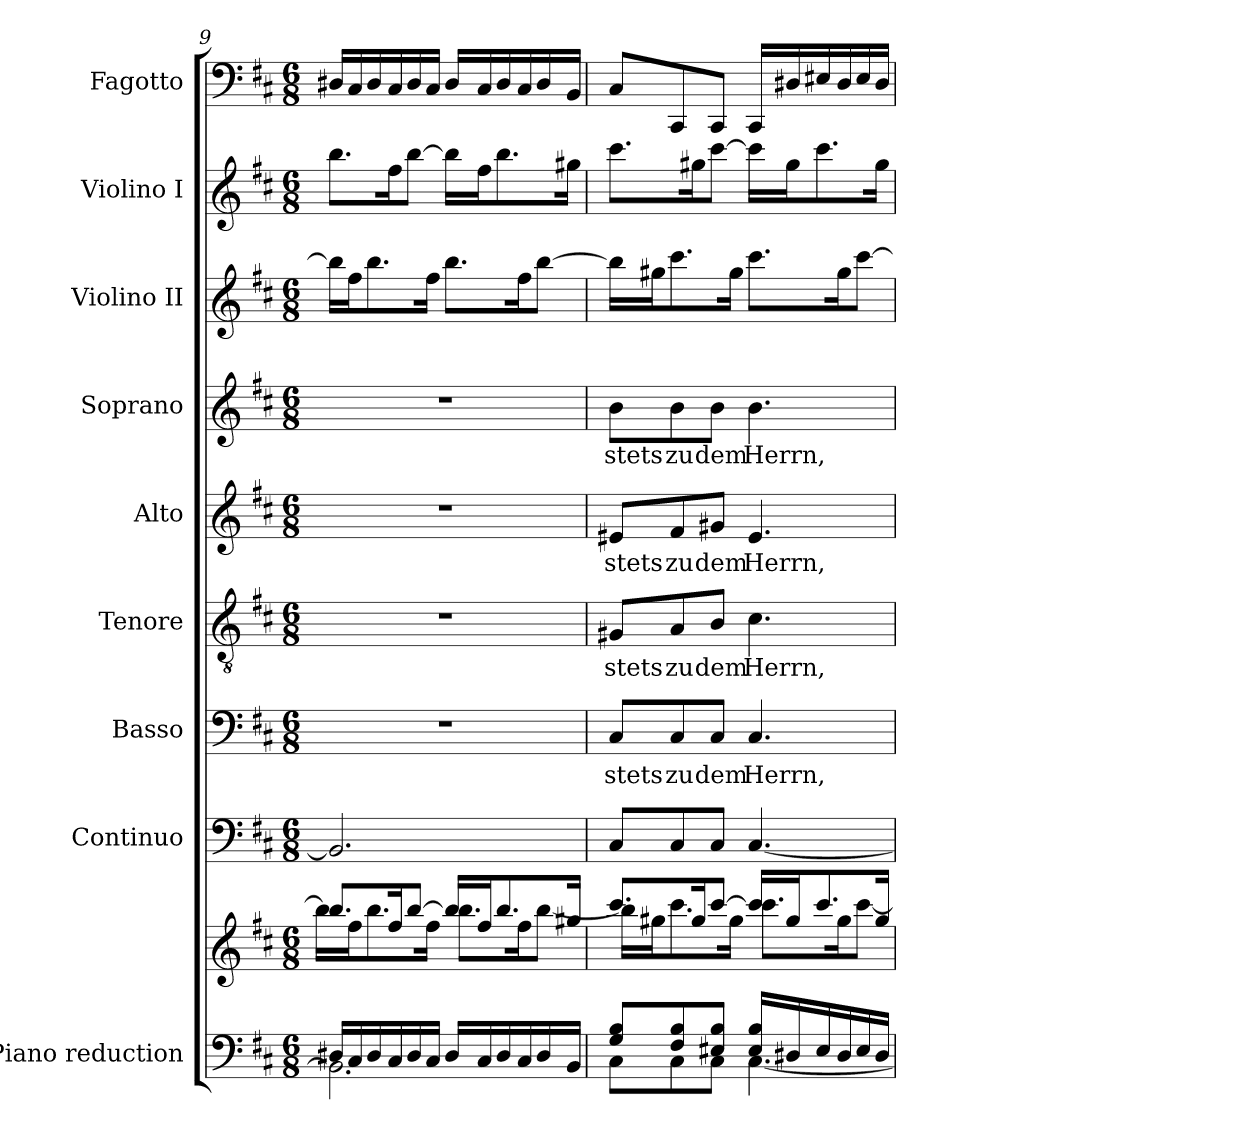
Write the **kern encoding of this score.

**kern	**kern	**kern	**kern	**text	**kern	**text	**kern	**text	**kern	**text	**kern	**kern	**kern
*part9	*part9	*part8	*part7	*part7	*part6	*part6	*part5	*part5	*part4	*part4	*part3	*part2	*part1
*staff10	*staff9	*staff8	*staff7	*staff7	*staff6	*staff6	*staff5	*staff5	*staff4	*staff4	*staff3	*staff2	*staff1
*I"Piano reduction	*	*I"Continuo	*I"Basso	*	*I"Tenore	*	*I"Alto	*	*I"Soprano	*	*I"Violino II	*I"Violino I	*I"Fagotto
*I'Pno	*	*	*	*	*	*	*	*	*	*	*I'Vln	*I'Vln	*
*clefF4	*clefG2	*clefF4	*clefF4	*	*clefGv2	*	*clefG2	*	*clefG2	*	*clefG2	*clefG2	*clefF4
*k[f#c#]	*k[f#c#]	*k[f#c#]	*k[f#c#]	*	*k[f#c#]	*	*k[f#c#]	*	*k[f#c#]	*	*k[f#c#]	*k[f#c#]	*k[f#c#]
*M6/8	*M6/8	*M6/8	*M6/8	*	*M6/8	*	*M6/8	*	*M6/8	*	*M6/8	*M6/8	*M6/8
=9	=9	=9	=9	=9	=9	=9	=9	=9	=9	=9	=9	=9	=9
*^	*^	*	*	*	*	*	*	*	*	*	*	*	*
16D#X/LL	2.BB\]	8.bb/L	16bb\LL]	2.BB/]	2.r	.	2.r	.	2.r	.	2.r	.	16bb\LL]	8.bb\L	16D#X/LL
16C#/	.	.	16ff#\J	.	.	.	.	.	.	.	.	.	16ff#\J	.	16C#/
16D#/	.	.	8.bb\	.	.	.	.	.	.	.	.	.	8.bb\	.	16D#/
16C#/	.	16ff#/K	.	.	.	.	.	.	.	.	.	.	.	16ff#\K	16C#/
16D#/	.	[8bb/J	.	.	.	.	.	.	.	.	.	.	.	[8bb\J	16D#/
16C#/JJ	.	.	16ff#\Jk	.	.	.	.	.	.	.	.	.	16ff#\Jk	.	16C#/JJ
16D#/LL	.	16bb/LL]	8.bb\L	.	.	.	.	.	.	.	.	.	8.bb\L	16bb\LL]	16D#/LL
16C#/	.	16ff#/J	.	.	.	.	.	.	.	.	.	.	.	16ff#\J	16C#/
16D#/	.	8.bb/	.	.	.	.	.	.	.	.	.	.	.	8.bb\	16D#/
16C#/	.	.	16ff#\K	.	.	.	.	.	.	.	.	.	16ff#\K	.	16C#/
16D#/	.	.	[>8bb\J	.	.	.	.	.	.	.	.	.	[8bb\J	.	16D#/
16BB/JJ	.	16gg#X/Jk	.	.	.	.	.	.	.	.	.	.	.	16gg#X\Jk	16BB/JJ
=10	=10	=10	=10	=10	=10	=10	=10	=10	=10	=10	=10	=10	=10	=10	=10
!	!	!	!	!	!	!LO:LY:b	!	!LO:LY:b	!	!LO:LY:b	!	!LO:LY:b	!	!	!
8G!/ 8B!/L	8C#\L	8.ccc#/L	16bb\LL]	8C#/L	8C#/L	stets	8G#X/L	stets	8e#X/L	stets	8b\L	stets	16bb\LL]	8.ccc#\L	8C#/L
.	.	.	16gg#X\J	.	.	.	.	.	.	.	.	.	16gg#X\J	.	.
!	!	!	!	!	!	!LO:LY:b	!	!LO:LY:b	!	!LO:LY:b	!	!LO:LY:b	!	!	!
8F#!/ 8B!/	8C#\	.	8.ccc#\	8C#/	8C#/	zu	8A/	zu	8f#/	zu	8b\	zu	8.ccc#\	.	8CC#/
.	.	16gg#/K	.	.	.	.	.	.	.	.	.	.	.	16gg#X\K	.
!	!	!	!	!	!	!LO:LY:b	!	!LO:LY:b	!	!LO:LY:b	!	!LO:LY:b	!	!	!
8E#X!/ 8B!/J	8C#\J	[8ccc#/J	.	8C#/J	8C#/J	dem	8B/J	dem	8g#X/J	dem	8b\J	dem	.	[8ccc#\J	8CC#/J
.	.	.	16gg#\Jk	.	.	.	.	.	.	.	.	.	16gg#\Jk	.	.
!	!	!	!	!	!	!LO:LY:b	!	!LO:LY:b	!	!LO:LY:b	!	!LO:LY:b	!	!	!
16E#!/ 16B!/LL	[4.C#\	16ccc#/LL]	8.ccc#\L	[4.C#/	4.C#/	Herrn,	4.c#\	Herrn,	4.e#/	Herrn,	4.b\	Herrn,	8.ccc#\L	16ccc#\LL]	16CC#/LL
16D#X/	.	16gg#/J	.	.	.	.	.	.	.	.	.	.	.	16gg#\J	16D#X/
16E#/	.	8.ccc#/	.	.	.	.	.	.	.	.	.	.	.	8.ccc#\	16E#X/
16D#/	.	.	16gg#\K	.	.	.	.	.	.	.	.	.	16gg#\K	.	16D#/
16E#/	.	.	[>8ccc#\J	.	.	.	.	.	.	.	.	.	[8ccc#\J	.	16E#/
16D#/JJ	.	16gg#/Jk	.	.	.	.	.	.	.	.	.	.	.	16gg#\Jk	16D#/JJ
*v	*v	*	*	*	*	*	*	*	*	*	*	*	*	*	*
*	*v	*v	*	*	*	*	*	*	*	*	*	*	*	*
=	=	=	=	=	=	=	=	=	=	=	=	=	=
*-	*-	*-	*-	*-	*-	*-	*-	*-	*-	*-	*-	*-	*-
